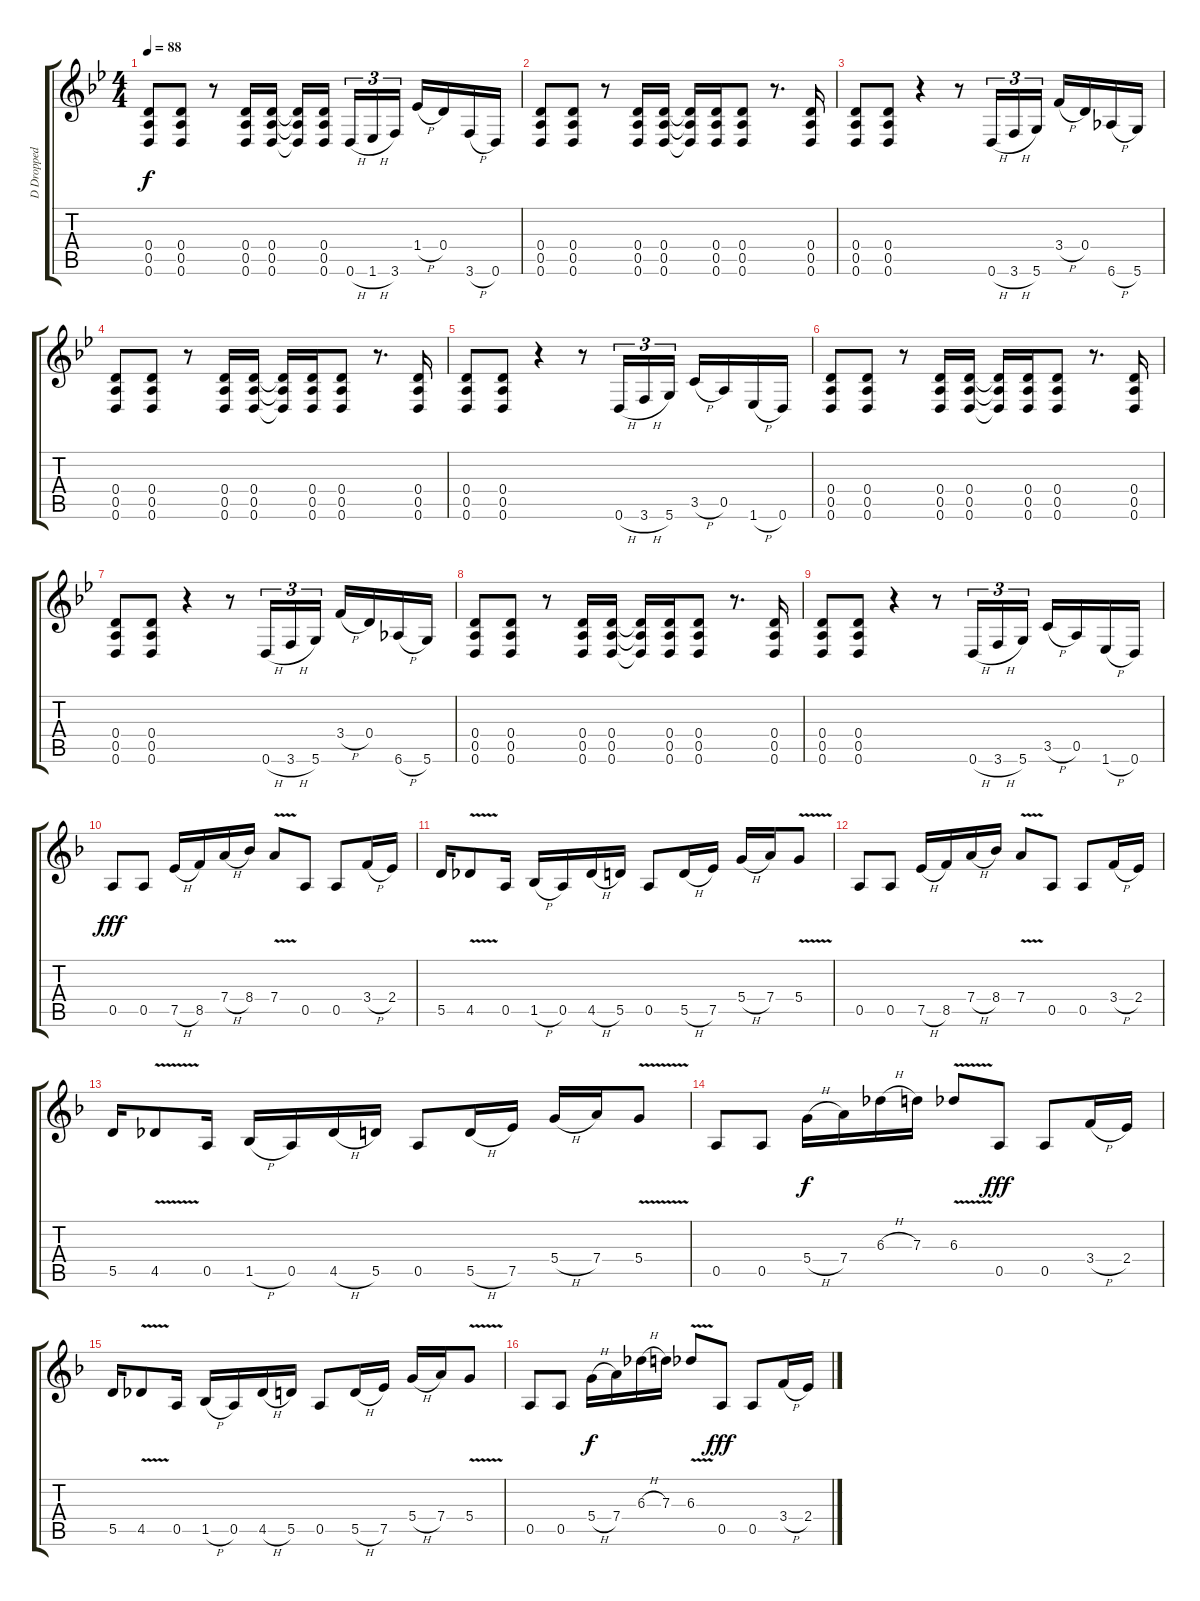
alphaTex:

\track ("D Dropped Guitar II - John Petrucci" "D Dropped ") {instrument distortionguitar}
\staff {score tabs}
\tuning (E4 B3 G3 D3 A2 D2) {hide}
\ts (4 4)
\tempo 88
\clef g2
\ks bb
(0.4 0.5 0.6).8{dy f} (0.4 0.5 0.6).8 r.8 (0.4 0.5 0.6).16 (0.4 0.5 0.6).16 (0.4{t} 0.5{t} 0.6{t}).16 (0.4 0.5 0.6).16{beam splitsecondary} 0.6{h}.16{tu (3 2)} 1.6{h}.16{tu (3 2)} 3.6.16{tu (3 2)} 1.4{h}.16 0.4.16 3.6{h}.16 0.6.16 |
(0.4 0.5 0.6).8 (0.4 0.5 0.6).8 r.8 (0.4 0.5 0.6).16 (0.4 0.5 0.6).16 (0.4{t} 0.5{t} 0.6{t}).16 (0.4 0.5 0.6).16 (0.4 0.5 0.6).8 r.8{d} (0.4 0.5 0.6).16 |
(0.4 0.5 0.6).8 (0.4 0.5 0.6).8 r.4 r.8 0.6{h}.16{tu (3 2)} 3.6{h}.16{tu (3 2)} 5.6.16{tu (3 2)} 3.4{h}.16 0.4.16 6.6{h}.16 5.6.16 |
(0.4 0.5 0.6).8 (0.4 0.5 0.6).8 r.8 (0.4 0.5 0.6).16 (0.4 0.5 0.6).16 (0.4{t} 0.5{t} 0.6{t}).16 (0.4 0.5 0.6).16 (0.4 0.5 0.6).8 r.8{d} (0.4 0.5 0.6).16 |
(0.4 0.5 0.6).8 (0.4 0.5 0.6).8 r.4 r.8 0.6{h}.16{tu (3 2)} 3.6{h}.16{tu (3 2)} 5.6.16{tu (3 2)} 3.5{h}.16 0.5.16 1.6{h}.16 0.6.16 |
(0.4 0.5 0.6).8 (0.4 0.5 0.6).8 r.8 (0.4 0.5 0.6).16 (0.4 0.5 0.6).16 (0.4{t} 0.5{t} 0.6{t}).16 (0.4 0.5 0.6).16 (0.4 0.5 0.6).8 r.8{d} (0.4 0.5 0.6).16 |
(0.4 0.5 0.6).8 (0.4 0.5 0.6).8 r.4 r.8 0.6{h}.16{tu (3 2)} 3.6{h}.16{tu (3 2)} 5.6.16{tu (3 2)} 3.4{h}.16 0.4.16 6.6{h}.16 5.6.16 |
(0.4 0.5 0.6).8 (0.4 0.5 0.6).8 r.8 (0.4 0.5 0.6).16 (0.4 0.5 0.6).16 (0.4{t} 0.5{t} 0.6{t}).16 (0.4 0.5 0.6).16 (0.4 0.5 0.6).8 r.8{d} (0.4 0.5 0.6).16 |
(0.4 0.5 0.6).8 (0.4 0.5 0.6).8 r.4 r.8 0.6{h}.16{tu (3 2)} 3.6{h}.16{tu (3 2)} 5.6.16{tu (3 2)} 3.5{h}.16 0.5.16 1.6{h}.16 0.6.16 |
\ks f
0.5.8{dy fff} 0.5.8 7.5{h}.16 8.5.16 7.4{h}.16 8.4.16 7.4{v}.8 0.5.8 0.5.8 3.4{h}.16 2.4.16 |
5.5.16 4.5{v}.8 0.5.16 1.5{h}.16 0.5.16 4.5{h}.16 5.5.16 0.5.8 5.5{h}.16 7.5.16 5.4{h}.16 7.4.16 5.4{v}.8 |
0.5.8 0.5.8 7.5{h}.16 8.5.16 7.4{h}.16 8.4.16 7.4{v}.8 0.5.8 0.5.8 3.4{h}.16 2.4.16 |
5.5.16 4.5{v}.8 0.5.16 1.5{h}.16 0.5.16 4.5{h}.16 5.5.16 0.5.8 5.5{h}.16 7.5.16 5.4{h}.16 7.4.16 5.4{v}.8 |
0.5.8 0.5.8 5.4{h}.16{dy f} 7.4.16 6.3{h}.16 7.3.16 6.3{v}.8 0.5.8{dy fff} 0.5.8 3.4{h}.16 2.4.16 |
5.5.16 4.5{v}.8 0.5.16 1.5{h}.16 0.5.16 4.5{h}.16 5.5.16 0.5.8 5.5{h}.16 7.5.16 5.4{h}.16 7.4.16 5.4{v}.8 |
0.5.8 0.5.8 5.4{h}.16{dy f} 7.4.16 6.3{h}.16 7.3.16 6.3{v}.8 0.5.8{dy fff} 0.5.8 3.4{h}.16 2.4.16
